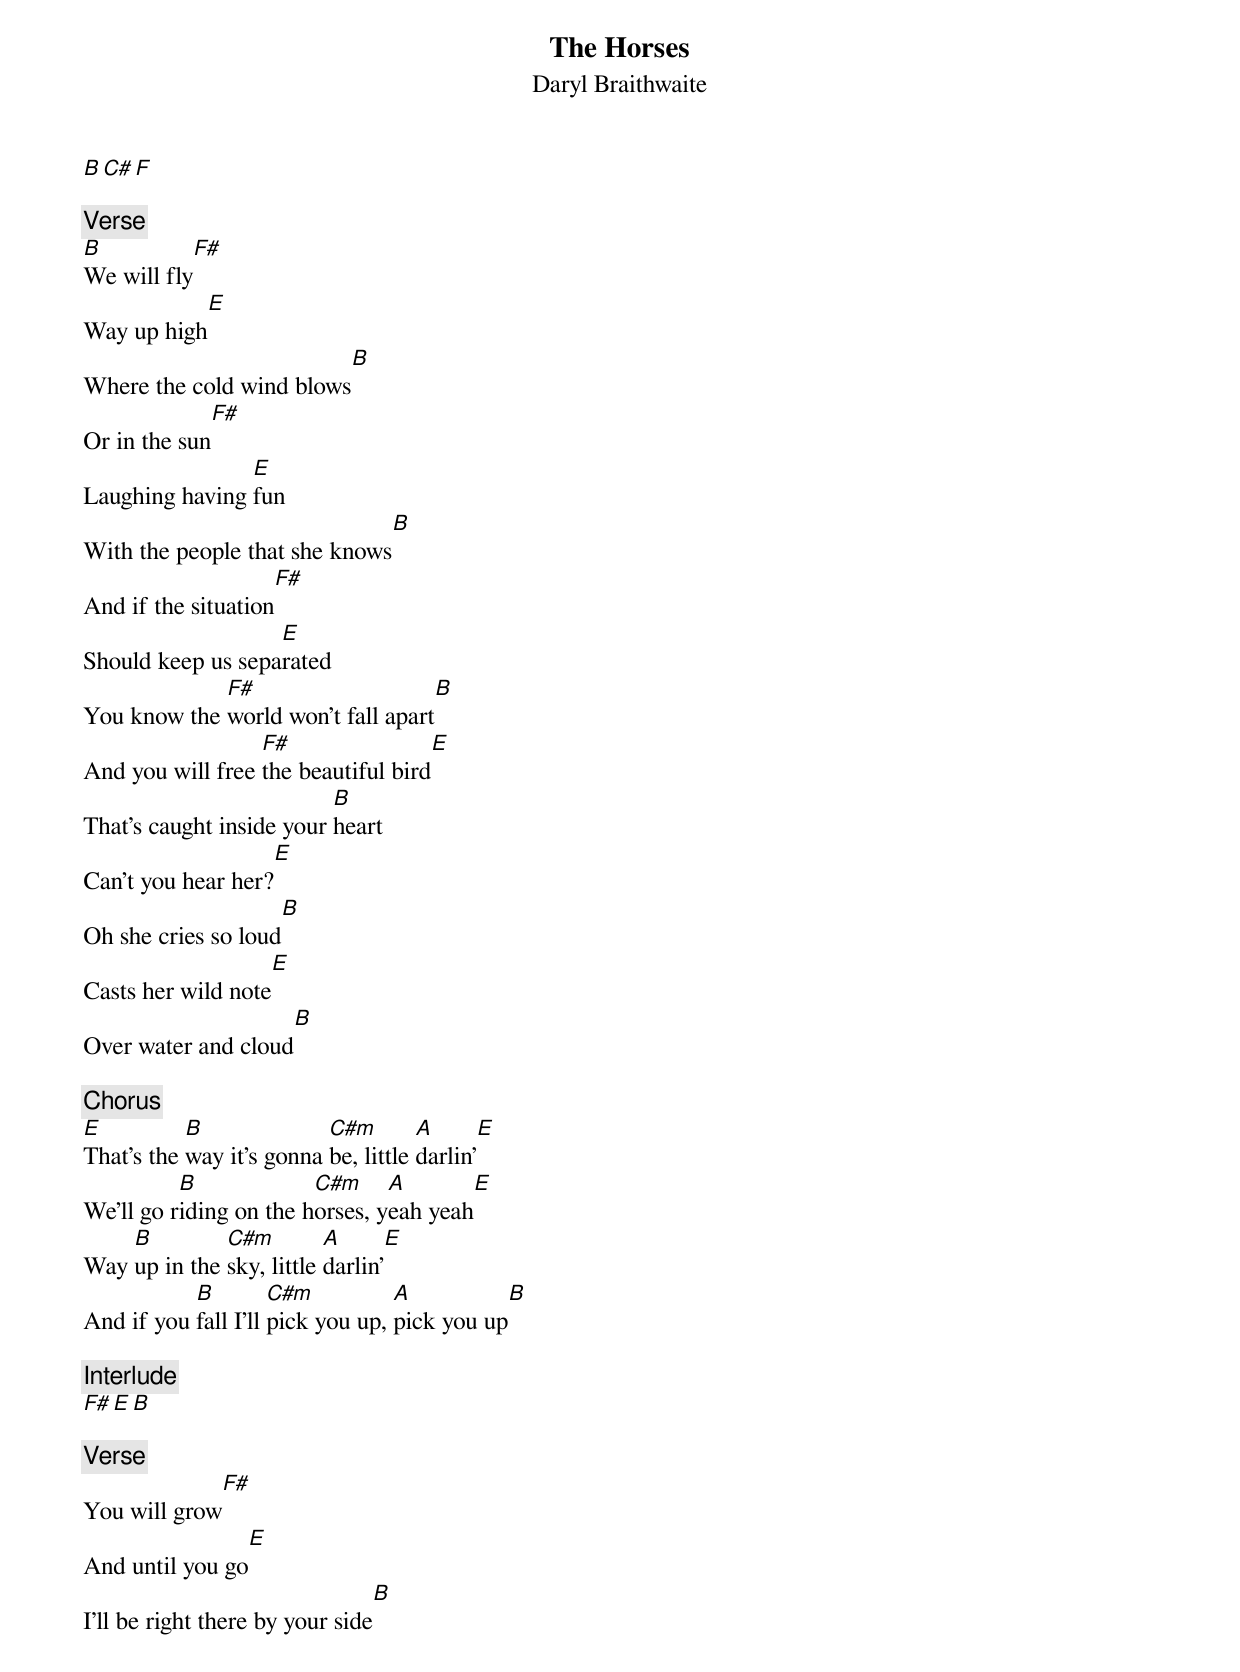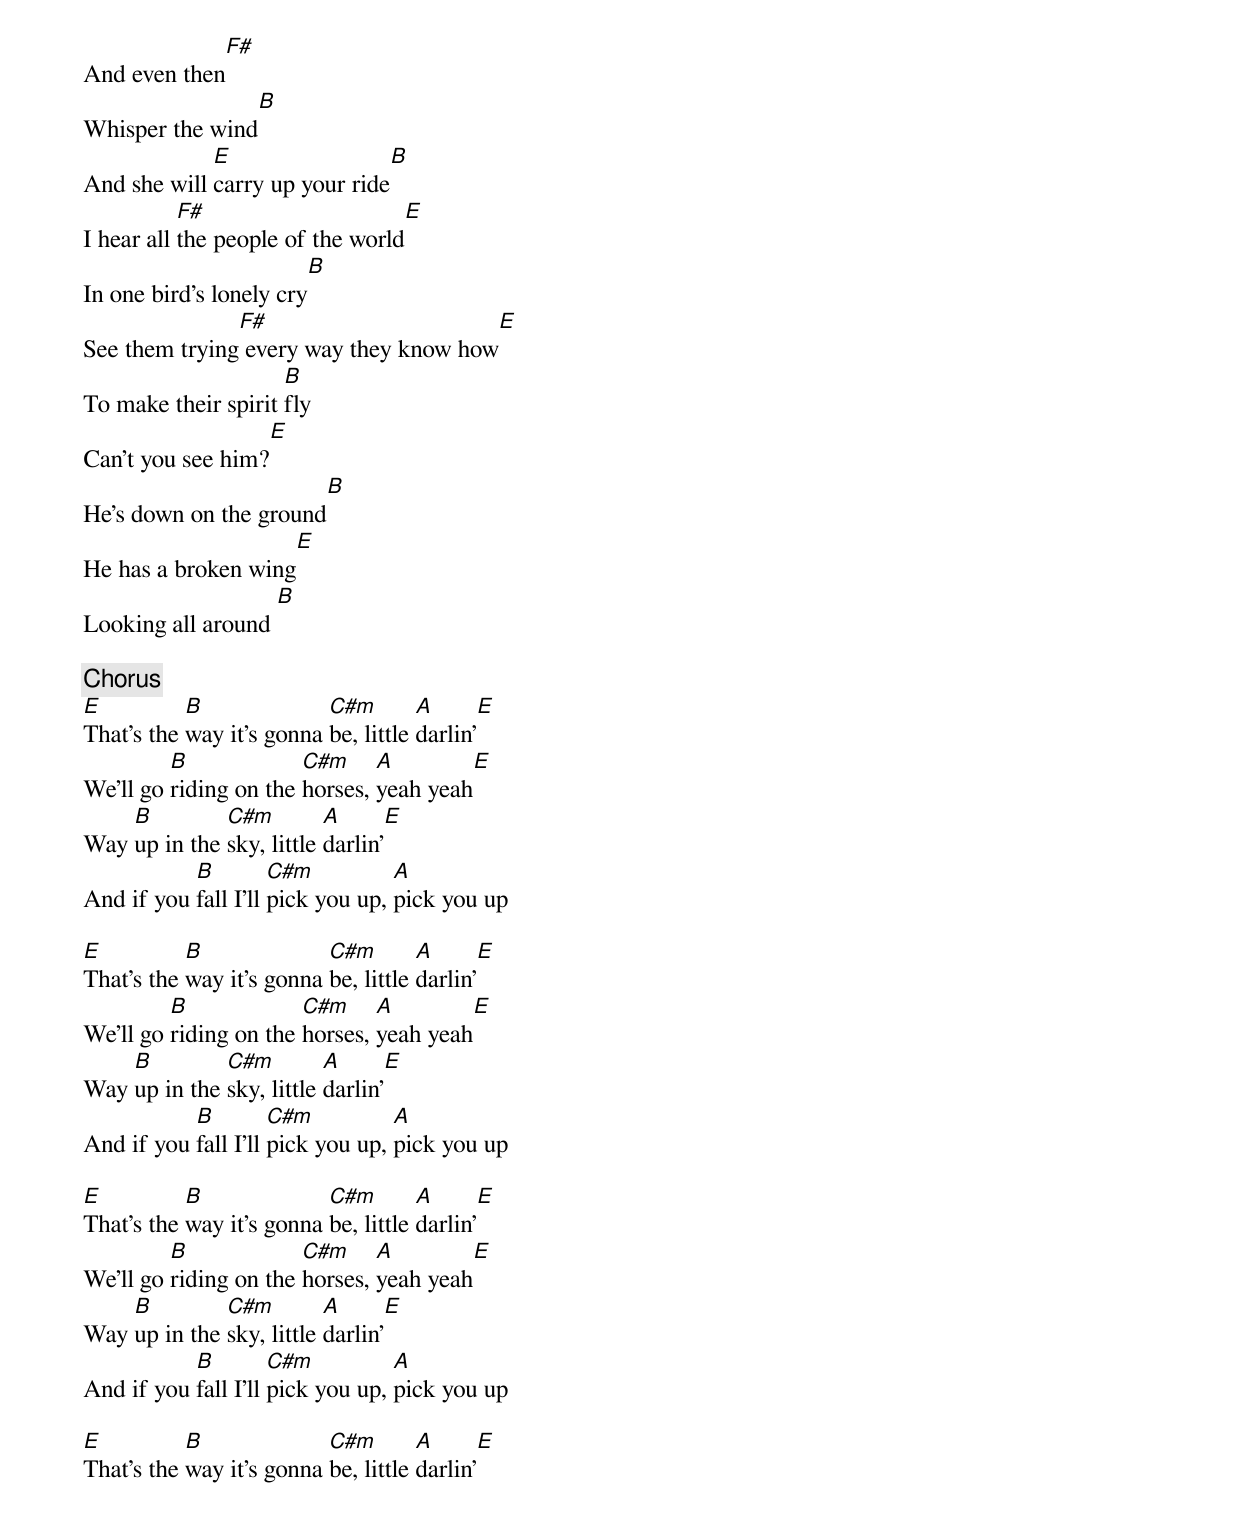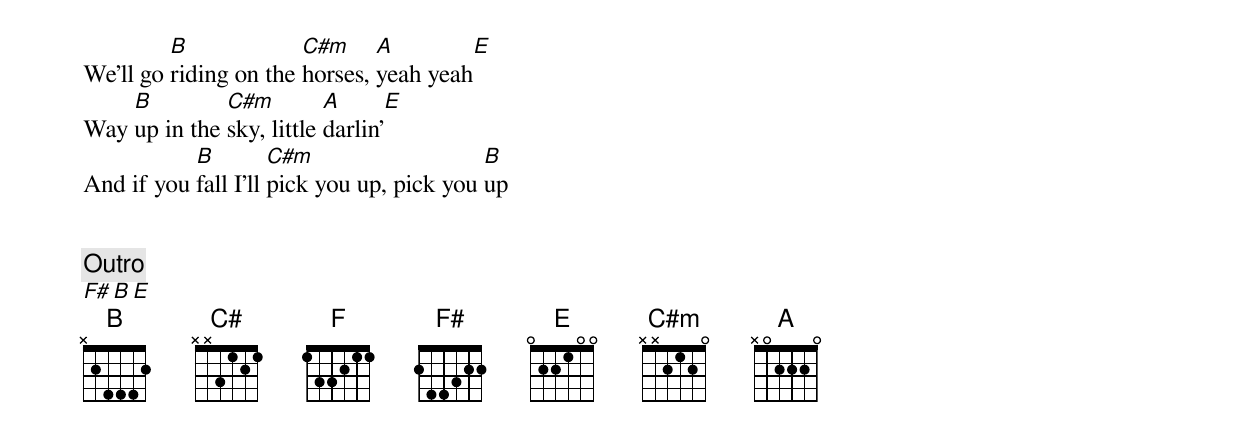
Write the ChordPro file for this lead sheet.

{t: The Horses}
{st: Daryl Braithwaite}

[B][C#][F]

{c: Verse}
[B]We will fly[F#]
Way up high[E]
Where the cold wind blows[B]
Or in the sun[F#]
Laughing having [E]fun
With the people that she knows[B]
And if the situation[F#]
Should keep us sepa[E]rated
You know the [F#]world won't fall apart[B]
And you will free [F#]the beautiful bird[E]
That's caught inside your [B]heart
Can't you hear her?[E]
Oh she cries so loud[B]
Casts her wild note[E]
Over water and cloud[B]

{c: Chorus}
[E]That's the [B]way it's gonna [C#m]be, little [A]darlin'[E]
We'll go r[B]iding on the h[C#m]orses, y[A]eah yeah[E]
Way [B]up in the [C#m]sky, little [A]darlin'[E]
And if you [B]fall I'll [C#m]pick you up, [A]pick you up[B]

{c: Interlude}
[F#][E][B]

{c: Verse}
You will grow[F#]
And until you go[E]
I'll be right there by your side[B]
And even then[F#]
Whisper the wind[B]
And she will [E]carry up your ride[B]
I hear all [F#]the people of the world[E]
In one bird's lonely cry[B]
See them trying[F#] every way they know how[E]
To make their spirit [B]fly
Can't you see him?[E]
He's down on the ground[B]
He has a broken wing[E]
Looking all around [B]

{c:Chorus}
[E]That's the [B]way it's gonna [C#m]be, little [A]darlin'[E]
We'll go [B]riding on the [C#m]horses, [A]yeah yeah[E]
Way [B]up in the [C#m]sky, little [A]darlin'[E]
And if you [B]fall I'll [C#m]pick you up, [A]pick you up

[E]That's the [B]way it's gonna [C#m]be, little [A]darlin'[E]
We'll go [B]riding on the [C#m]horses, [A]yeah yeah[E]
Way [B]up in the [C#m]sky, little [A]darlin'[E]
And if you [B]fall I'll [C#m]pick you up, [A]pick you up

[E]That's the [B]way it's gonna [C#m]be, little [A]darlin'[E]
We'll go [B]riding on the [C#m]horses, [A]yeah yeah[E]
Way [B]up in the [C#m]sky, little [A]darlin'[E]
And if you [B]fall I'll [C#m]pick you up, [A]pick you up

[E]That's the [B]way it's gonna [C#m]be, little [A]darlin'[E]
We'll go [B]riding on the [C#m]horses, [A]yeah yeah[E]
Way [B]up in the [C#m]sky, little [A]darlin'[E]
And if you [B]fall I'll [C#m]pick you up, pick you [B]up


{c: Outro}
[F#][B][E]
